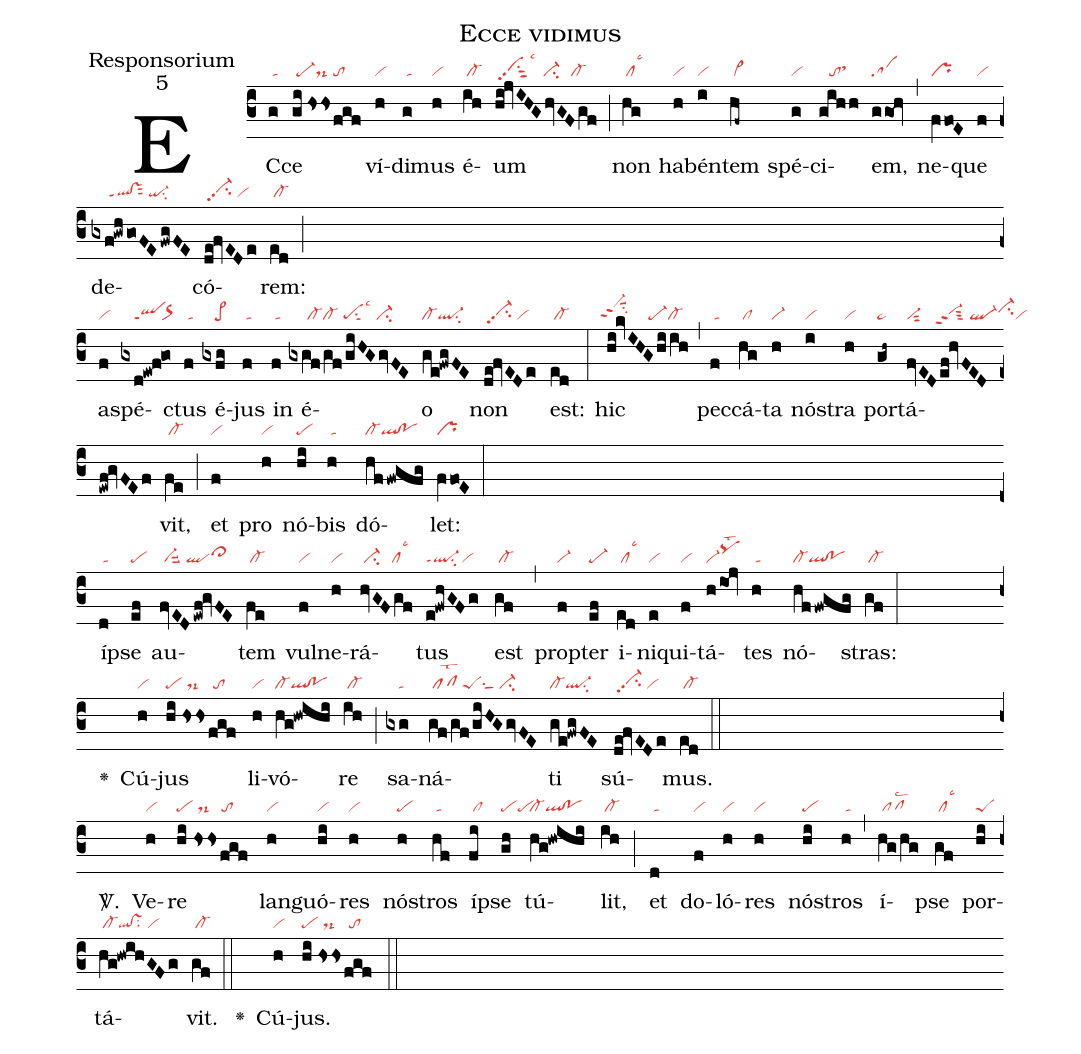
name:Ecce vidimus ;
office-part:Responsorium;
mode:5;
nabc-lines: 1;
%%
(c3) EC(g|/ta)ce(gi//hshs/fgf|/pe-ds-/to) ví(h|vi)di(g|/ta)mus(h|vi) é(ih|/cl-)um(hi!jvIHG/hvGFgf|/vihhpp2su1sut2lsc3//ci-///cl-) (;)
non(hg|/cllsc3) ha(h|vi)bén(i|vi)tem(hf~|/cl~) spé(g|vi)ci(gihh|///tosthi)em,(ggo!hv|sa) (,) ne(fVfo!E|pr)que(f|vi) de(gxf!gwhgoFE/fwgFE|/////ql!vsppt1sut2/qi-su2)có(de!fvEDe|/vi-hhpp2su2/vi)rem:(ed|/cl-) (;Z)
a(f|vi)spé(gxd!ew!f!go|////qlppt1``or>)ctus(f|/ta) é(gxfg|////pe>)jus(f|/ta) in(f|/ta) é(gxgf/gf/giHG/gvFE|//////cl-cl-/pesu1sut1lsc3/ci-)o(ge!fwgFE|cl-ql-su2) non(de!fvEDe|/vi-hhpp2su2/vi) est:(ed|/cl-) (:)
hic(hi!kvIHG/hiih|``vi-hkppt2suu1su2//////pe-cl-) (,) pec(f|/ta)cá(hg|/cl)ta(h|vi-) nó(i|vi)stra(h|vi) por(gh~|pe~)tá(fvEDef!hvFED/ewf!gvFEf|vi-sut2////vi-hhppt2sut3/ql-ci-hivi)vit,(fe|/cl-) (;)
et(f|vi) pro(h|vi) nó(hi|pe)bis(h|/ta) dó(hf/fwgfg|cl-ql!po)let:(fVfo!E|pr) (:Z)
í(d|/ta)pse(ef|pe) au(fvED/ewf!gvFE|/vi-suu2/qlci~hi)tem(fe|/cl-) vul(f|vi)ne(h|vi)rá(hvGFgf|/ci-///cllsc3)tus(e!fwhGFg|ql-ppt1su2vi) est(gf|/cl-) (,)
prop(f|vi-)ter(ef|pe-) i(ed|/cllsc3)ni(e|vi)qui(f|vi)tá(h/ioj|vi-pqhjlst2)tes(h|/ta) nó(hffwgfg|cl-ql!po)stras:(gf|/cl-) (:Z)

<v>\greheightstar</v>() Cú(h|vi)jus(hi//hshs/fgf|pe/ds-////to) li(h|vi)vó(hg!hwihi|cl-ql!po)re(ih|/cl-) (;)
sa(gxg|////ta)ná(gf/gf/giHG/gvFE|/pflst2/peSsu1sut1/ci-)ti(ge!fwgFE|cl-ql-su2) sú(de!fvEDe|/vi-hhpp2su2/vi)mus.(ed|/cl-) (::Z)

<sp>V/</sp>.() Ve(h|vi)re(hi//hshs/fgf|pe/ds-///to)  lan(h|vi)guó(hi|vi)res(h|vi) nó(h|pe)stros(hf|/ta) í(fi|/cl)pse(gh|pepe) tú(hg!hwihi|cl-ql!po)lit,(ih|/cl-) (;)
et(d|/ta) do(f|vi)ló(h|vi)res(h|vi) nó(hi|pe)stros(h|/ta) (,) í(hg/hg|/pflsc2)pse(gf|/cllsc3) por(hi|peS)tá(hg!hwihGFg|/cl-ql!vssu2/vi)vit.(gf|/cl-) (::)

<v>\greheightstar</v>() Cú(h|vi)jus.(hi//hshs/fgf|pe/ds-////to) (::)
